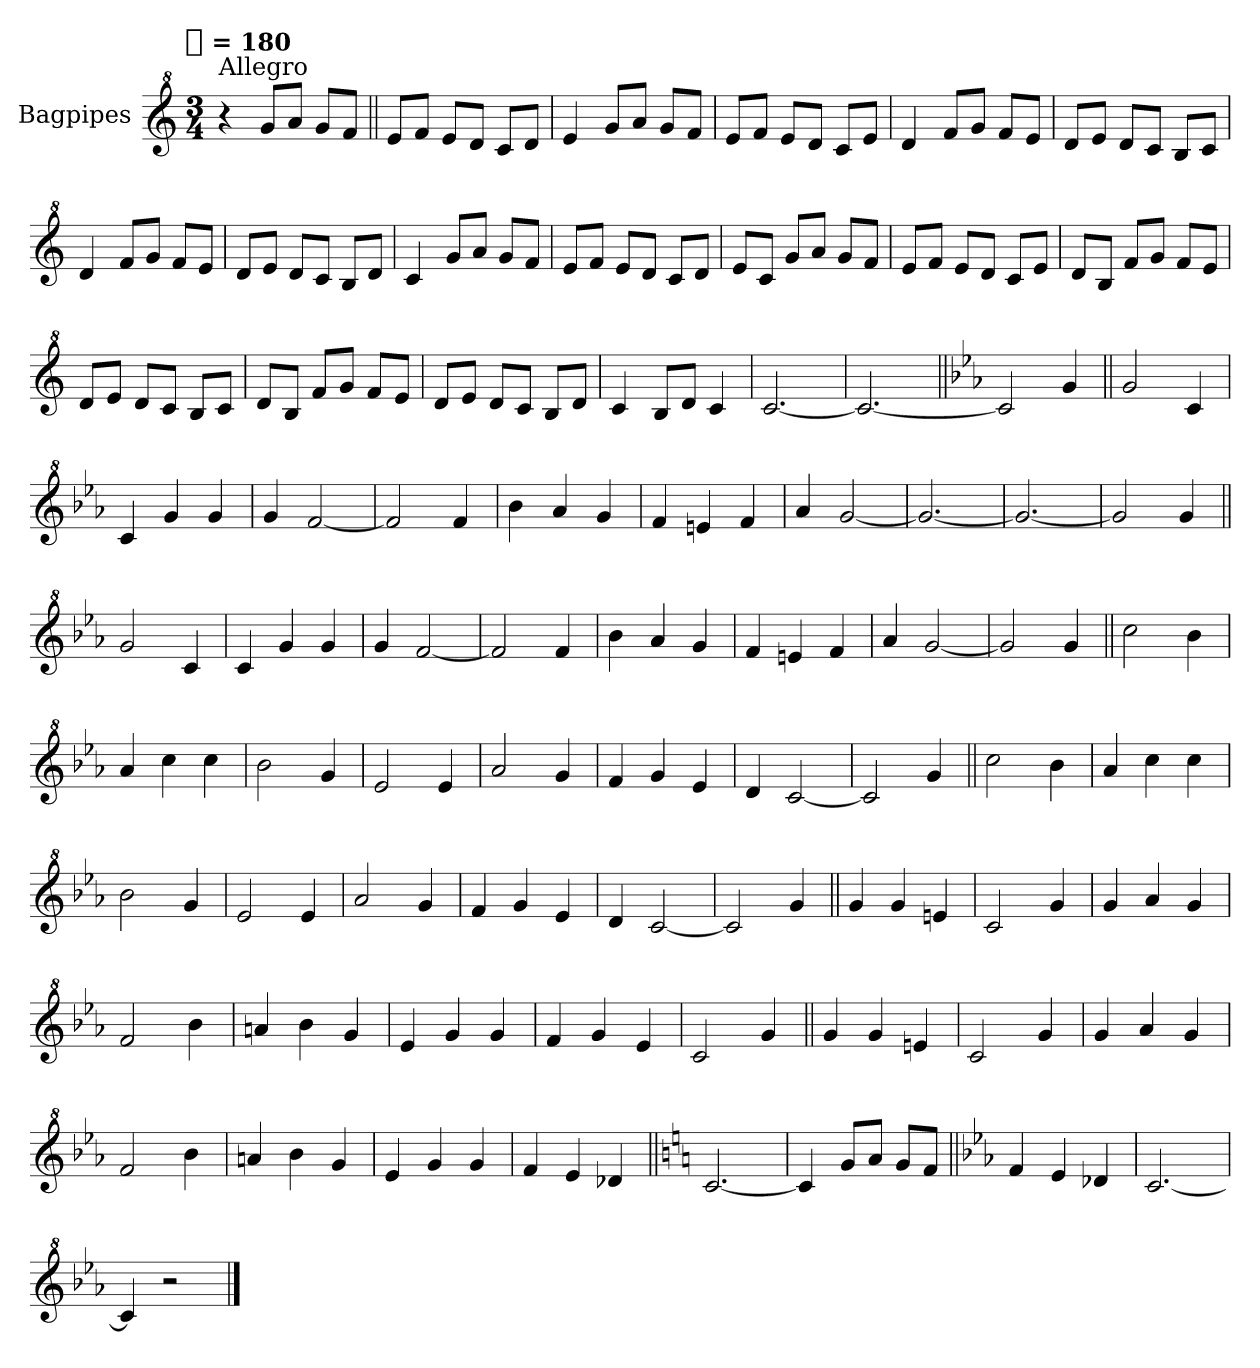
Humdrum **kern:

**kern
*part1
*staff1
*I"Bagpipes
*I'Bag
*clefG^2
*k[]
!!LO:TX:omd:t=[quarter] = 180
*M3/4
*MM180
=1
!LO:TX:a:t=Allegro
4r
8ggL
8aaJ
8ggL
8ffJ
=||
8eeL
8ffJ
8eeL
8ddJ
8ccL
8ddJ
=
4ee
8ggL
8aaJ
8ggL
8ffJ
=
8eeL
8ffJ
8eeL
8ddJ
8ccL
8eeJ
=
4dd
8ffL
8ggJ
8ffL
8eeJ
=
8ddL
8eeJ
8ddL
8ccJ
8bL
8ccJ
=
4dd
8ffL
8ggJ
8ffL
8eeJ
=
8ddL
8eeJ
8ddL
8ccJ
8bL
8ddJ
=
4cc
8ggL
8aaJ
8ggL
8ffJ
=
8eeL
8ffJ
8eeL
8ddJ
8ccL
8ddJ
=
8eeL
8ccJ
8ggL
8aaJ
8ggL
8ffJ
=
8eeL
8ffJ
8eeL
8ddJ
8ccL
8eeJ
=
8ddL
8bJ
8ffL
8ggJ
8ffL
8eeJ
=
8ddL
8eeJ
8ddL
8ccJ
8bL
8ccJ
=
8ddL
8bJ
8ffL
8ggJ
8ffL
8eeJ
=
8ddL
8eeJ
8ddL
8ccJ
8bL
8ddJ
=
4cc
8bL
8ddJ
4cc
=
[2.cc
=
2.cc_
=||
*k[b-e-a-]
*E-:
2cc]
4gg
=||
2gg
4cc
=
4cc
4gg
4gg
=
4gg
[2ff
=
2ff]
4ff
=
4bb-
4aa-
4gg
=
4ff
4een
4ff
=
4aa-
[2gg
=
2.gg_
=
2.gg_
=
2gg]
4gg
=||
2gg
4cc
=
4cc
4gg
4gg
=
4gg
[2ff
=
2ff]
4ff
=
4bb-
4aa-
4gg
=
4ff
4een
4ff
=
4aa-
[2gg
=
2gg]
4gg
=||
2ccc
4bb-
=
4aa-
4ccc
4ccc
=
2bb-
4gg
=
2ee-
4ee-
=
2aa-
4gg
=
4ff
4gg
4ee-
=
4dd
[2cc
=
2cc]
4gg
=||
2ccc
4bb-
=
4aa-
4ccc
4ccc
=
2bb-
4gg
=
2ee-
4ee-
=
2aa-
4gg
=
4ff
4gg
4ee-
=
4dd
[2cc
=
2cc]
4gg
=||
4gg
4gg
4een
=
2cc
4gg
=
4gg
4aa-
4gg
=
2ff
4bb-
=
4aan
4bb-
4gg
=
4ee-
4gg
4gg
=
4ff
4gg
4ee-
=
2cc
4gg
=||
4gg
4gg
4een
=
2cc
4gg
=
4gg
4aa-
4gg
=
2ff
4bb-
=
4aan
4bb-
4gg
=
4ee-
4gg
4gg
=
4ff
4ee-
4dd-X
=||
*k[]
*C:
[2.cc
=
4cc]
8ggL
8aaJ
8ggL
8ffJ
=||
*k[b-e-a-]
*E-:
4ff
4ee-
4dd-X
=
[2.cc
=
4cc]
2r
==
*-
